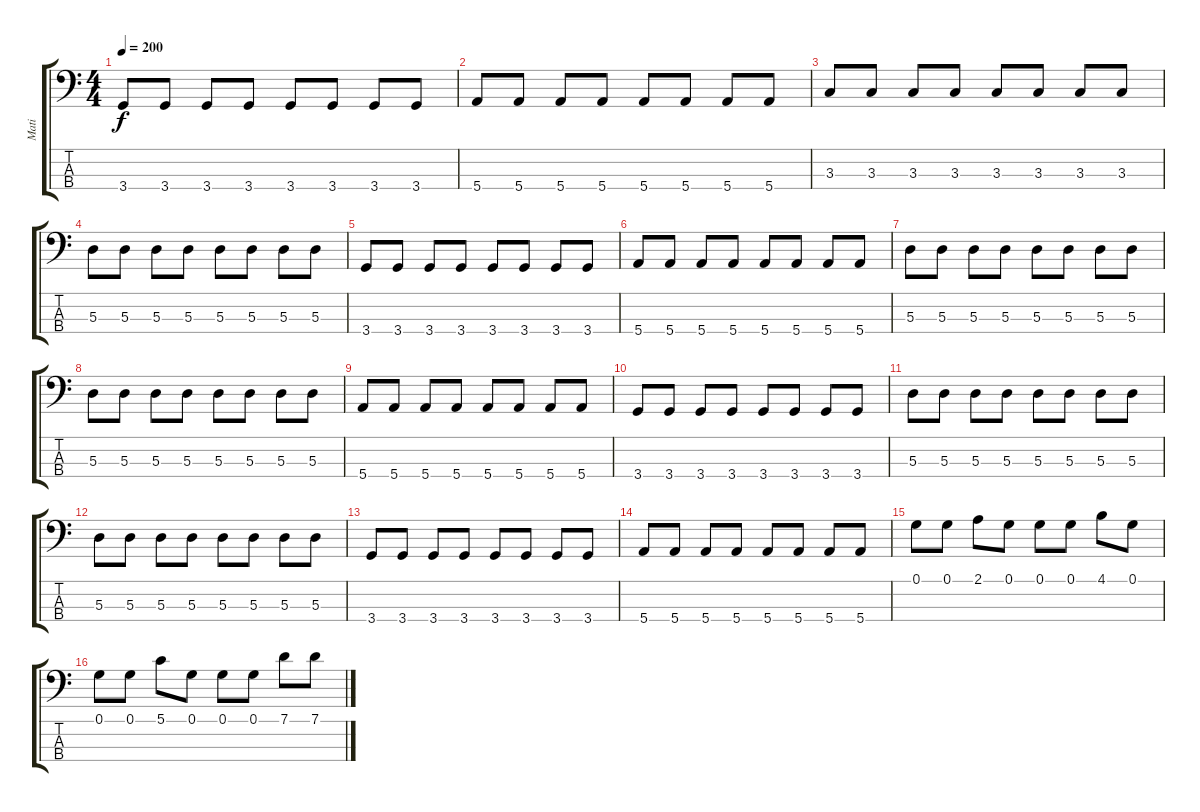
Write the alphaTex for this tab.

\track ("Mati" "Mati") {instrument electricbasspick}
\staff {score tabs}
\tuning (G2 D2 A1 E1) {hide}
\ts (4 4)
\tempo 200
\clef f4
\ks c
3.4.8{dy f} 3.4.8 3.4.8 3.4.8 3.4.8 3.4.8 3.4.8 3.4.8 |
5.4.8 5.4.8 5.4.8 5.4.8 5.4.8 5.4.8 5.4.8 5.4.8 |
3.3.8 3.3.8 3.3.8 3.3.8 3.3.8 3.3.8 3.3.8 3.3.8 |
5.3.8 5.3.8 5.3.8 5.3.8 5.3.8 5.3.8 5.3.8 5.3.8 |
3.4.8 3.4.8 3.4.8 3.4.8 3.4.8 3.4.8 3.4.8 3.4.8 |
5.4.8 5.4.8 5.4.8 5.4.8 5.4.8 5.4.8 5.4.8 5.4.8 |
5.3.8 5.3.8 5.3.8 5.3.8 5.3.8 5.3.8 5.3.8 5.3.8 |
5.3.8 5.3.8 5.3.8 5.3.8 5.3.8 5.3.8 5.3.8 5.3.8 |
5.4.8 5.4.8 5.4.8 5.4.8 5.4.8 5.4.8 5.4.8 5.4.8 |
3.4.8 3.4.8 3.4.8 3.4.8 3.4.8 3.4.8 3.4.8 3.4.8 |
5.3.8 5.3.8 5.3.8 5.3.8 5.3.8 5.3.8 5.3.8 5.3.8 |
5.3.8 5.3.8 5.3.8 5.3.8 5.3.8 5.3.8 5.3.8 5.3.8 |
3.4.8 3.4.8 3.4.8 3.4.8 3.4.8 3.4.8 3.4.8 3.4.8 |
5.4.8 5.4.8 5.4.8 5.4.8 5.4.8 5.4.8 5.4.8 5.4.8 |
0.1.8 0.1.8 2.1.8 0.1.8 0.1.8 0.1.8 4.1.8 0.1.8 |
0.1.8 0.1.8 5.1.8 0.1.8 0.1.8 0.1.8 7.1.8 7.1.8
